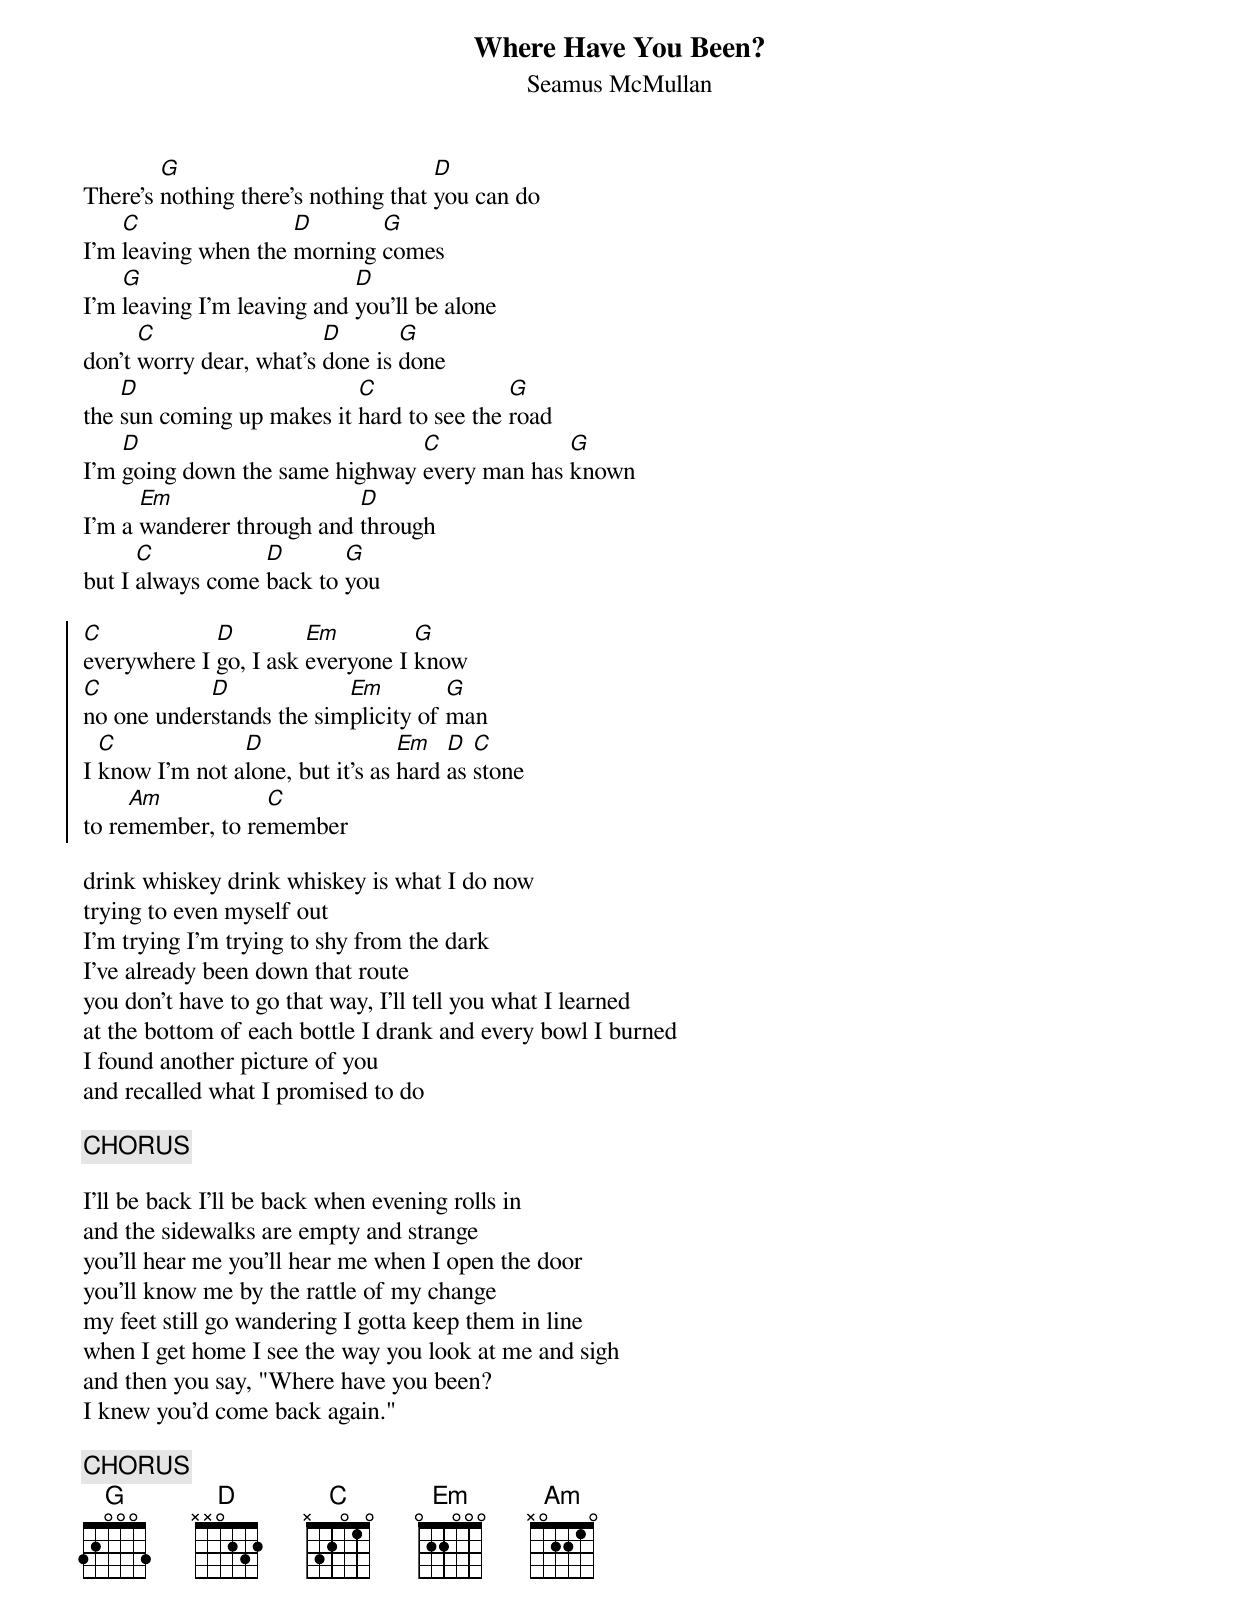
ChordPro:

{t: Where Have You Been?}
{st: Seamus McMullan}

There's [G]nothing there's nothing that [D]you can do
I'm [C]leaving when the [D]morning [G]comes
I'm [G]leaving I'm leaving and [D]you'll be alone
don't [C]worry dear, what's [D]done is [G]done
the [D]sun coming up makes it [C]hard to see the [G]road
I'm [D]going down the same highway [C]every man has [G]known
I'm a [Em]wanderer through and [D]through
but I [C]always come [D]back to [G]you

{soc}
[C]everywhere I [D]go, I ask [Em]everyone I [G]know
[C]no one under[D]stands the sim[Em]plicity of [G]man
I [C]know I'm not a[D]lone, but it's as [Em]hard [D]as [C]stone
to re[Am]member, to re[C]member
{eoc}

drink whiskey drink whiskey is what I do now
trying to even myself out
I'm trying I'm trying to shy from the dark
I've already been down that route
you don't have to go that way, I'll tell you what I learned
at the bottom of each bottle I drank and every bowl I burned
I found another picture of you
and recalled what I promised to do

{c: CHORUS}

I'll be back I'll be back when evening rolls in
and the sidewalks are empty and strange
you'll hear me you'll hear me when I open the door
you'll know me by the rattle of my change
my feet still go wandering I gotta keep them in line
when I get home I see the way you look at me and sigh
and then you say, "Where have you been?
I knew you'd come back again."

{c: CHORUS}
